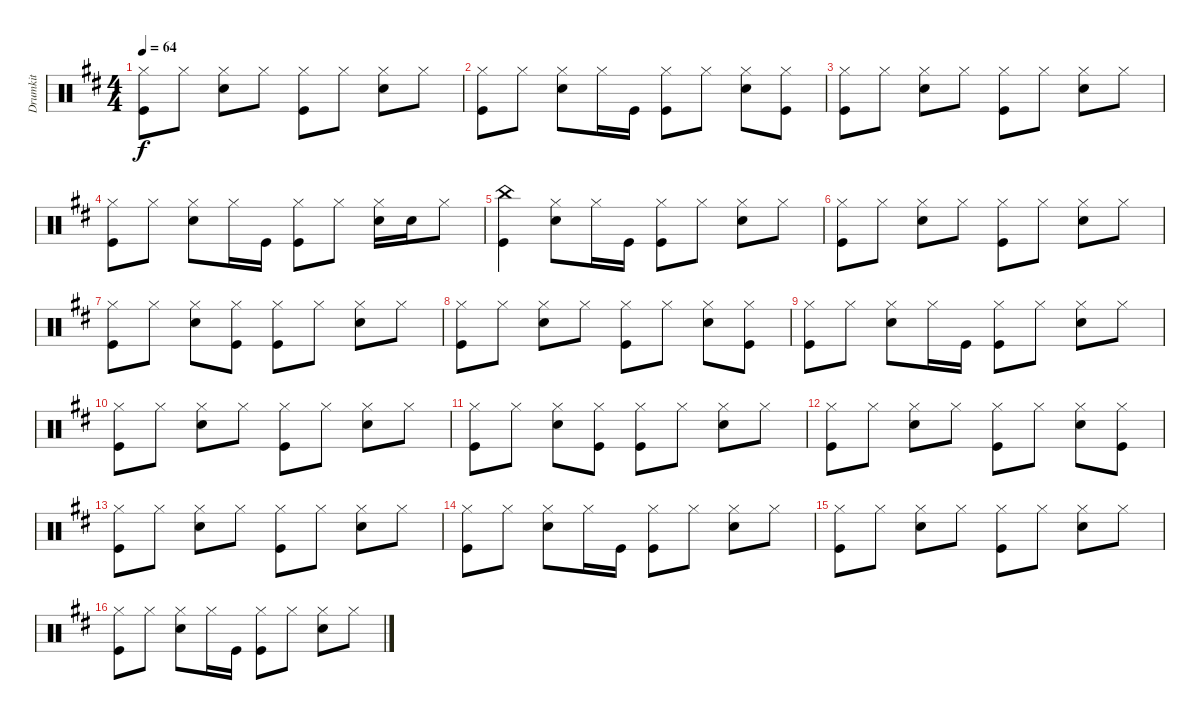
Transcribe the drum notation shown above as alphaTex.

\track ("Drumkit" "Drumkit") {instrument percussion}
\staff {score}
\articulation defaults
\ts (4 4)
\tempo 64
\clef neutral
\ks d
("Hi-Hat (closed)" "Kick (hit)").8{dy f} "Hi-Hat (closed)".8 ("Hi-Hat (closed)" "Snare (hit) 2").8 "Hi-Hat (closed)".8 ("Hi-Hat (closed)" "Kick (hit)").8 "Hi-Hat (closed)".8 ("Hi-Hat (closed)" "Snare (hit) 2").8 "Hi-Hat (closed)".8 |
("Hi-Hat (closed)" "Kick (hit)").8 "Hi-Hat (closed)".8 ("Hi-Hat (closed)" "Snare (hit) 2").8 "Hi-Hat (closed)".16 "Kick (hit)".16 ("Hi-Hat (closed)" "Kick (hit)").8 "Hi-Hat (closed)".8 ("Hi-Hat (closed)" "Snare (hit) 2").8 ("Hi-Hat (closed)" "Kick (hit)").8 |
("Hi-Hat (closed)" "Kick (hit)").8 "Hi-Hat (closed)".8 ("Hi-Hat (closed)" "Snare (hit) 2").8 "Hi-Hat (closed)".8 ("Hi-Hat (closed)" "Kick (hit)").8 "Hi-Hat (closed)".8 ("Hi-Hat (closed)" "Snare (hit) 2").8 "Hi-Hat (closed)".8 |
("Hi-Hat (closed)" "Kick (hit)").8 "Hi-Hat (closed)".8 ("Hi-Hat (closed)" "Snare (hit) 2").8 "Hi-Hat (closed)".16 "Kick (hit)".16 ("Hi-Hat (closed)" "Kick (hit)").8 "Hi-Hat (closed)".8 ("Hi-Hat (closed)" "Snare (hit) 2").16 "Snare (hit) 2".16 "Hi-Hat (closed)".8 |
("China (hit)" "Kick (hit)").4 ("Hi-Hat (closed)" "Snare (hit) 2").8 "Hi-Hat (closed)".16 "Kick (hit)".16 ("Hi-Hat (closed)" "Kick (hit)").8 "Hi-Hat (closed)".8 ("Hi-Hat (closed)" "Snare (hit) 2").8 "Hi-Hat (closed)".8 |
("Hi-Hat (closed)" "Kick (hit)").8 "Hi-Hat (closed)".8 ("Hi-Hat (closed)" "Snare (hit) 2").8 "Hi-Hat (closed)".8 ("Hi-Hat (closed)" "Kick (hit)").8 "Hi-Hat (closed)".8 ("Hi-Hat (closed)" "Snare (hit) 2").8 "Hi-Hat (closed)".8 |
("Hi-Hat (closed)" "Kick (hit)").8 "Hi-Hat (closed)".8 ("Hi-Hat (closed)" "Snare (hit) 2").8 ("Hi-Hat (closed)" "Kick (hit)").8 ("Hi-Hat (closed)" "Kick (hit)").8 "Hi-Hat (closed)".8 ("Hi-Hat (closed)" "Snare (hit) 2").8 "Hi-Hat (closed)".8 |
("Hi-Hat (closed)" "Kick (hit)").8 "Hi-Hat (closed)".8 ("Hi-Hat (closed)" "Snare (hit) 2").8 "Hi-Hat (closed)".8 ("Hi-Hat (closed)" "Kick (hit)").8 "Hi-Hat (closed)".8 ("Hi-Hat (closed)" "Snare (hit) 2").8 ("Hi-Hat (closed)" "Kick (hit)").8 |
("Hi-Hat (closed)" "Kick (hit)").8 "Hi-Hat (closed)".8 ("Hi-Hat (closed)" "Snare (hit) 2").8 "Hi-Hat (closed)".16 "Kick (hit)".16 ("Hi-Hat (closed)" "Kick (hit)").8 "Hi-Hat (closed)".8 ("Hi-Hat (closed)" "Snare (hit) 2").8 "Hi-Hat (closed)".8 |
("Hi-Hat (closed)" "Kick (hit)").8 "Hi-Hat (closed)".8 ("Hi-Hat (closed)" "Snare (hit) 2").8 "Hi-Hat (closed)".8 ("Hi-Hat (closed)" "Kick (hit)").8 "Hi-Hat (closed)".8 ("Hi-Hat (closed)" "Snare (hit) 2").8 "Hi-Hat (closed)".8 |
("Hi-Hat (closed)" "Kick (hit)").8 "Hi-Hat (closed)".8 ("Hi-Hat (closed)" "Snare (hit) 2").8 ("Hi-Hat (closed)" "Kick (hit)").8 ("Hi-Hat (closed)" "Kick (hit)").8 "Hi-Hat (closed)".8 ("Hi-Hat (closed)" "Snare (hit) 2").8 "Hi-Hat (closed)".8 |
("Hi-Hat (closed)" "Kick (hit)").8 "Hi-Hat (closed)".8 ("Hi-Hat (closed)" "Snare (hit) 2").8 "Hi-Hat (closed)".8 ("Hi-Hat (closed)" "Kick (hit)").8 "Hi-Hat (closed)".8 ("Hi-Hat (closed)" "Snare (hit) 2").8 ("Hi-Hat (closed)" "Kick (hit)").8 |
("Hi-Hat (closed)" "Kick (hit)").8 "Hi-Hat (closed)".8 ("Hi-Hat (closed)" "Snare (hit) 2").8 "Hi-Hat (closed)".8 ("Hi-Hat (closed)" "Kick (hit)").8 "Hi-Hat (closed)".8 ("Hi-Hat (closed)" "Snare (hit) 2").8 "Hi-Hat (closed)".8 |
("Hi-Hat (closed)" "Kick (hit)").8 "Hi-Hat (closed)".8 ("Hi-Hat (closed)" "Snare (hit) 2").8 "Hi-Hat (closed)".16 "Kick (hit)".16 ("Hi-Hat (closed)" "Kick (hit)").8 "Hi-Hat (closed)".8 ("Hi-Hat (closed)" "Snare (hit) 2").8 "Hi-Hat (closed)".8 |
("Hi-Hat (closed)" "Kick (hit)").8 "Hi-Hat (closed)".8 ("Hi-Hat (closed)" "Snare (hit) 2").8 "Hi-Hat (closed)".8 ("Hi-Hat (closed)" "Kick (hit)").8 "Hi-Hat (closed)".8 ("Hi-Hat (closed)" "Snare (hit) 2").8 "Hi-Hat (closed)".8 |
("Hi-Hat (closed)" "Kick (hit)").8 "Hi-Hat (closed)".8 ("Hi-Hat (closed)" "Snare (hit) 2").8 "Hi-Hat (closed)".16 "Kick (hit)".16 ("Hi-Hat (closed)" "Kick (hit)").8 "Hi-Hat (closed)".8 ("Hi-Hat (closed)" "Snare (hit) 2").8 "Hi-Hat (closed)".8
